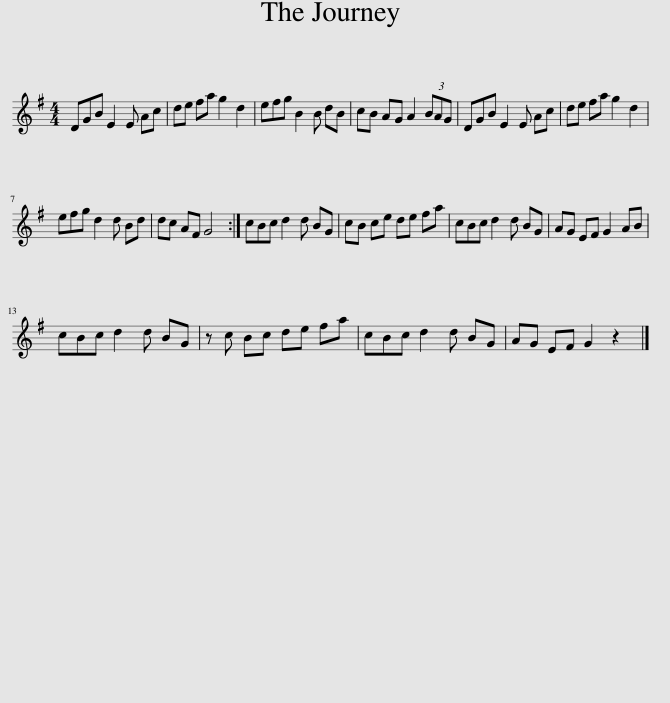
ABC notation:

X:1
L:1/8
M:4/4
I:linebreak $
K:G
V:1 treble
V:1
 DGB E2 E Ac | de fa g2 d2 | efg B2 B dB | cB AG A2 (3BAG | DGB E2 E Ac | %5
 de fa g2 d2 |$ efg d2 d Bd | dc AF G4 :| cBc d2 d BG | cB ce de fa | %10
 cBc d2 d BG | AG EF G2 AB |$ cBc d2 d BG | z c Bc de fa | cBc d2 d BG | %15
 AG EF G2 z2 |] %16
